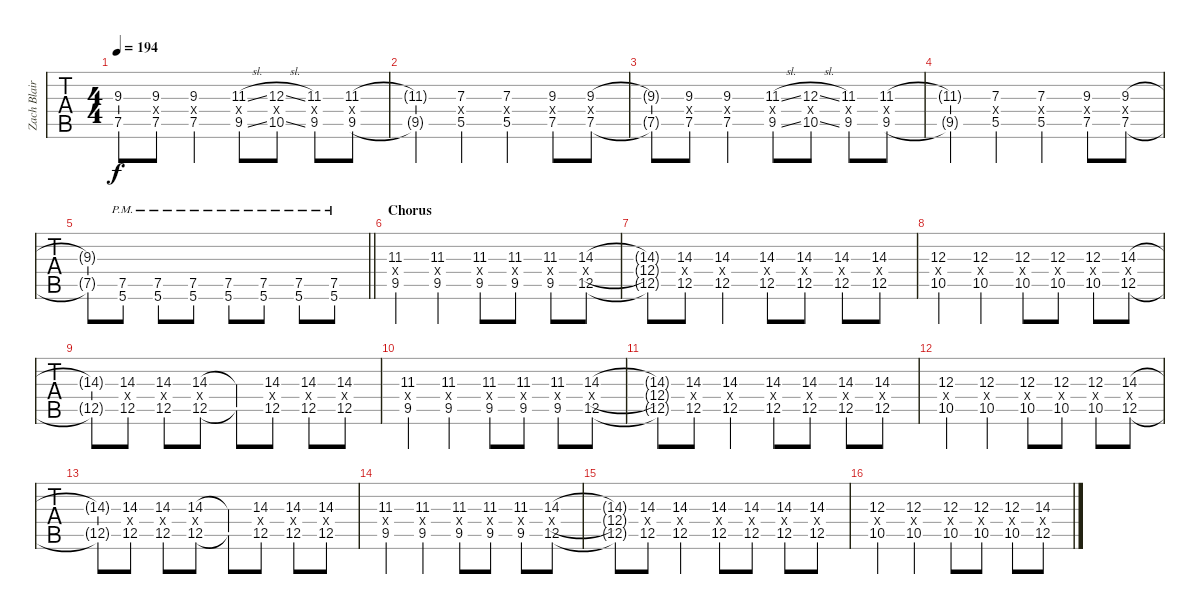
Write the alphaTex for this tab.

\track ("Zach Blair - Guitar One" "Zach Blair") {instrument distortionguitar}
\staff {tabs}
\tuning (Eb4 Bb3 Gb3 Db3 Ab2 Eb2) {hide}
\ts (4 4)
\tempo 194
\clef g2
\ks c
(9.3{t} 7.5{t}).8{dy f} (9.3 7.4{x} 7.5).8 (9.3 7.4{x} 7.5).4 (11.3{sl} 9.4{x} 9.5{sl}).8 (12.3{sl} 10.4{x} 10.5{sl}).8 (11.3 9.4{x} 9.5).8 (11.3 9.4{x} 9.5).8 |
(11.3{t} 9.5{t}).4 (7.3 5.4{x} 5.5).4 (7.3 5.4{x} 5.5).4 (9.3 7.4{x} 7.5).8 (9.3 7.4{x} 7.5).8 |
(9.3{t} 7.5{t}).8 (9.3 7.4{x} 7.5).8 (9.3 7.4{x} 7.5).4 (11.3{sl} 9.4{x} 9.5{sl}).8 (12.3{sl} 10.4{x} 10.5{sl}).8 (11.3 9.4{x} 9.5).8 (11.3 9.4{x} 9.5).8 |
(11.3{t} 9.5{t}).4 (7.3 5.4{x} 5.5).4 (7.3 5.4{x} 5.5).4 (9.3 7.4{x} 7.5).8 (9.3 7.4{x} 7.5).8 |
\barLineRight lightlight
(9.3{t} 7.5{t}).8 (7.5{pm} 5.6{pm}).8 (7.5{pm} 5.6{pm}).8 (7.5{pm} 5.6{pm}).8 (7.5{pm} 5.6{pm}).8 (7.5{pm} 5.6{pm}).8 (7.5{pm} 5.6{pm}).8 (7.5{pm} 5.6{pm}).8 |
\section ("" "Chorus")
(11.3 9.4{x} 9.5).4 (11.3 9.4{x} 9.5).4 (11.3 9.4{x} 9.5).8 (11.3 9.4{x} 9.5).8 (11.3 9.4{x} 9.5).8 (14.3 12.4{x} 12.5).8 |
(14.3{t} 12.4{t} 12.5{t}).8 (14.3 12.4{x} 12.5).8 (14.3 12.4{x} 12.5).4 (14.3 12.4{x} 12.5).8 (14.3 12.4{x} 12.5).8 (14.3 12.4{x} 12.5).8 (14.3 12.4{x} 12.5).8 |
(12.3 10.4{x} 10.5).4 (12.3 10.4{x} 10.5).4 (12.3 10.4{x} 10.5).8 (12.3 10.4{x} 10.5).8 (12.3 10.4{x} 10.5).8 (14.3 12.4{x} 12.5).8 |
(14.3{t} 12.5{t}).8 (14.3 12.4{x} 12.5).8 (14.3 12.4{x} 12.5).8 (14.3 12.4{x} 12.5).8 (14.3{t} 12.5{t}).8 (14.3 12.4{x} 12.5).8 (14.3 12.4{x} 12.5).8 (14.3 12.4{x} 12.5).8 |
(11.3 9.4{x} 9.5).4 (11.3 9.4{x} 9.5).4 (11.3 9.4{x} 9.5).8 (11.3 9.4{x} 9.5).8 (11.3 9.4{x} 9.5).8 (14.3 12.4{x} 12.5).8 |
(14.3{t} 12.4{t} 12.5{t}).8 (14.3 12.4{x} 12.5).8 (14.3 12.4{x} 12.5).4 (14.3 12.4{x} 12.5).8 (14.3 12.4{x} 12.5).8 (14.3 12.4{x} 12.5).8 (14.3 12.4{x} 12.5).8 |
(12.3 10.4{x} 10.5).4 (12.3 10.4{x} 10.5).4 (12.3 10.4{x} 10.5).8 (12.3 10.4{x} 10.5).8 (12.3 10.4{x} 10.5).8 (14.3 12.4{x} 12.5).8 |
(14.3{t} 12.5{t}).8 (14.3 12.4{x} 12.5).8 (14.3 12.4{x} 12.5).8 (14.3 12.4{x} 12.5).8 (14.3{t} 12.5{t}).8 (14.3 12.4{x} 12.5).8 (14.3 12.4{x} 12.5).8 (14.3 12.4{x} 12.5).8 |
(11.3 9.4{x} 9.5).4 (11.3 9.4{x} 9.5).4 (11.3 9.4{x} 9.5).8 (11.3 9.4{x} 9.5).8 (11.3 9.4{x} 9.5).8 (14.3 12.4{x} 12.5).8 |
(14.3{t} 12.4{t} 12.5{t}).8 (14.3 12.4{x} 12.5).8 (14.3 12.4{x} 12.5).4 (14.3 12.4{x} 12.5).8 (14.3 12.4{x} 12.5).8 (14.3 12.4{x} 12.5).8 (14.3 12.4{x} 12.5).8 |
(12.3 10.4{x} 10.5).4 (12.3 10.4{x} 10.5).4 (12.3 10.4{x} 10.5).8 (12.3 10.4{x} 10.5).8 (12.3 10.4{x} 10.5).8 (14.3 12.4{x} 12.5).8
